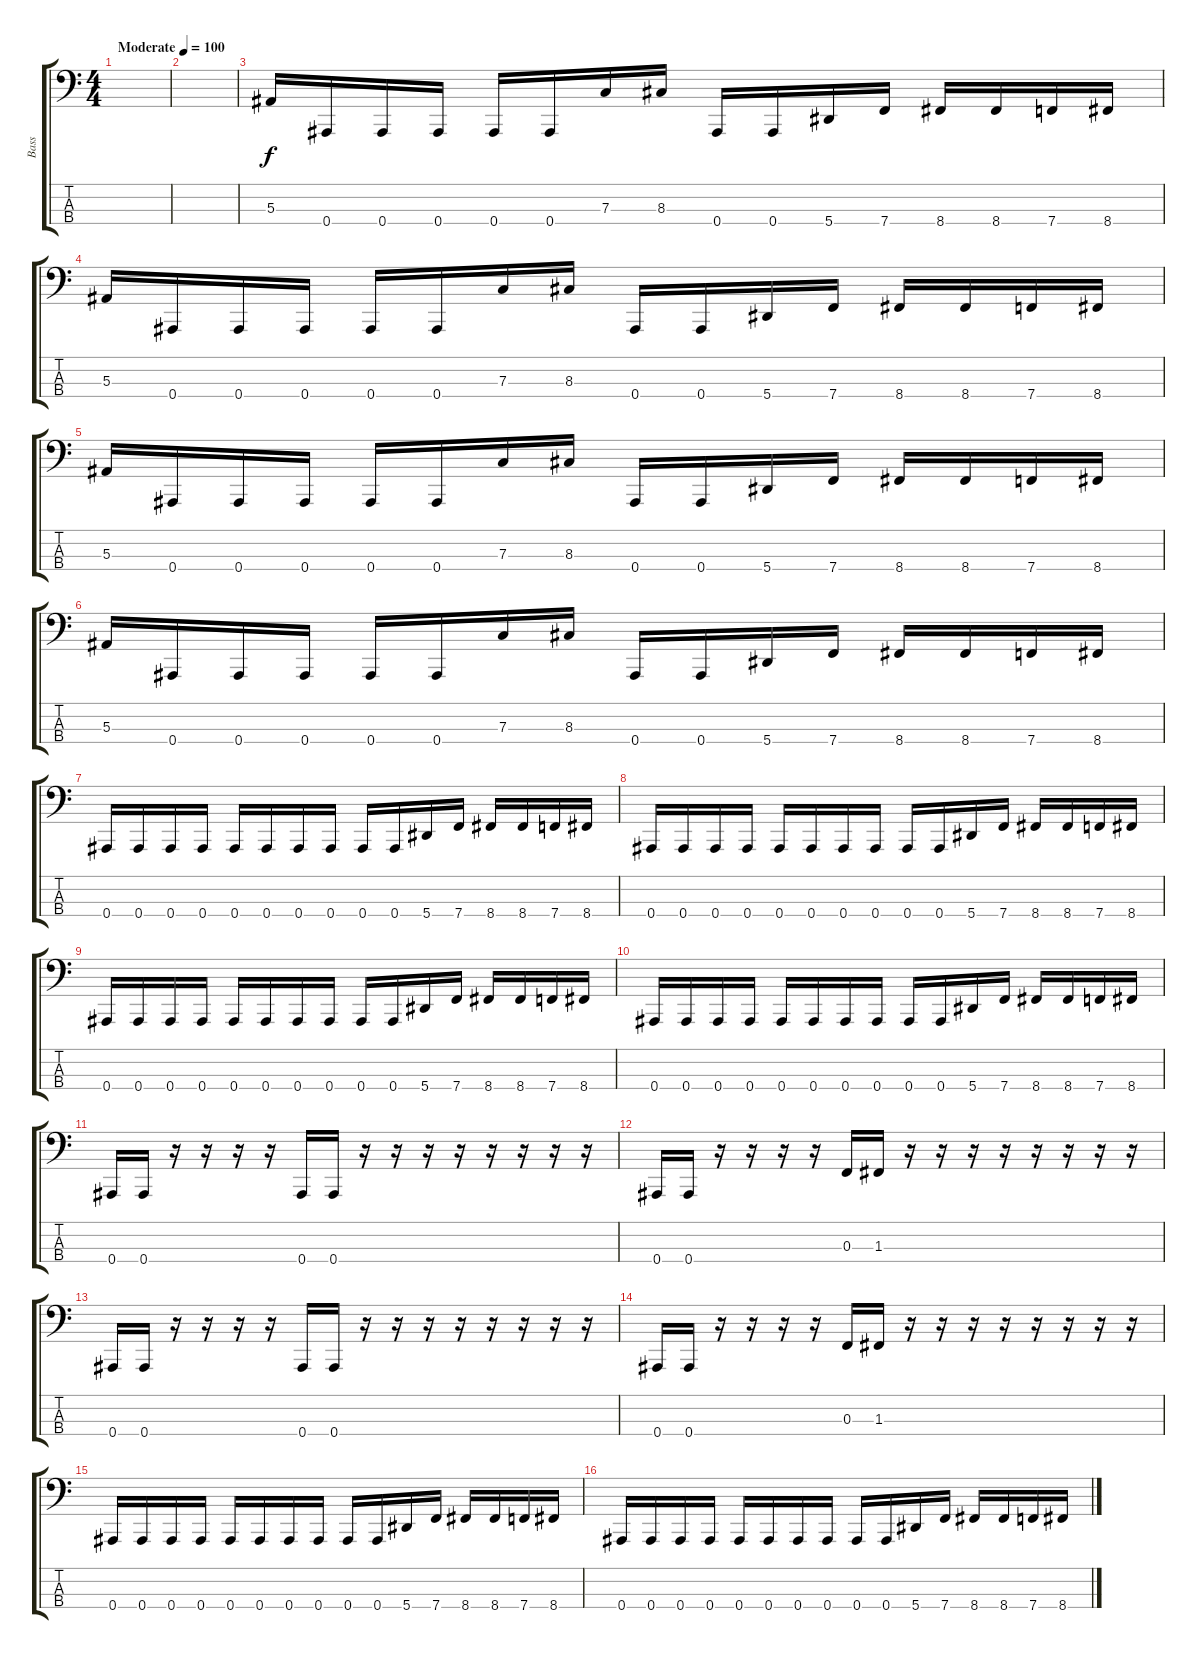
\track ("Bass" "Bass") {instrument electricbassfinger}
\staff {score tabs}
\tuning (Eb2 Bb1 F1 Bb0) {hide}
\ts (4 4)
\tempo (100 "Moderate")
\clef f4
\ks c
|
|
5.3.16 0.4.16 0.4.16 0.4.16 0.4.16 0.4.16 7.3.16 8.3.16 0.4.16 0.4.16 5.4.16 7.4.16 8.4.16 8.4.16 7.4.16 8.4.16 |
5.3.16 0.4.16 0.4.16 0.4.16 0.4.16 0.4.16 7.3.16 8.3.16 0.4.16 0.4.16 5.4.16 7.4.16 8.4.16 8.4.16 7.4.16 8.4.16 |
5.3.16 0.4.16 0.4.16 0.4.16 0.4.16 0.4.16 7.3.16 8.3.16 0.4.16 0.4.16 5.4.16 7.4.16 8.4.16 8.4.16 7.4.16 8.4.16 |
5.3.16 0.4.16 0.4.16 0.4.16 0.4.16 0.4.16 7.3.16 8.3.16 0.4.16 0.4.16 5.4.16 7.4.16 8.4.16 8.4.16 7.4.16 8.4.16 |
0.4.16 0.4.16 0.4.16 0.4.16 0.4.16 0.4.16 0.4.16 0.4.16 0.4.16 0.4.16 5.4.16 7.4.16 8.4.16 8.4.16 7.4.16 8.4.16 |
0.4.16 0.4.16 0.4.16 0.4.16 0.4.16 0.4.16 0.4.16 0.4.16 0.4.16 0.4.16 5.4.16 7.4.16 8.4.16 8.4.16 7.4.16 8.4.16 |
0.4.16 0.4.16 0.4.16 0.4.16 0.4.16 0.4.16 0.4.16 0.4.16 0.4.16 0.4.16 5.4.16 7.4.16 8.4.16 8.4.16 7.4.16 8.4.16 |
0.4.16 0.4.16 0.4.16 0.4.16 0.4.16 0.4.16 0.4.16 0.4.16 0.4.16 0.4.16 5.4.16 7.4.16 8.4.16 8.4.16 7.4.16 8.4.16 |
0.4.16 0.4.16 r.16 r.16 r.16 r.16 0.4.16 0.4.16 r.16 r.16 r.16 r.16 r.16 r.16 r.16 r.16 |
0.4.16 0.4.16 r.16 r.16 r.16 r.16 0.3.16 1.3.16 r.16 r.16 r.16 r.16 r.16 r.16 r.16 r.16 |
0.4.16 0.4.16 r.16 r.16 r.16 r.16 0.4.16 0.4.16 r.16 r.16 r.16 r.16 r.16 r.16 r.16 r.16 |
0.4.16 0.4.16 r.16 r.16 r.16 r.16 0.3.16 1.3.16 r.16 r.16 r.16 r.16 r.16 r.16 r.16 r.16 |
0.4.16 0.4.16 0.4.16 0.4.16 0.4.16 0.4.16 0.4.16 0.4.16 0.4.16 0.4.16 5.4.16 7.4.16 8.4.16 8.4.16 7.4.16 8.4.16 |
0.4.16 0.4.16 0.4.16 0.4.16 0.4.16 0.4.16 0.4.16 0.4.16 0.4.16 0.4.16 5.4.16 7.4.16 8.4.16 8.4.16 7.4.16 8.4.16
